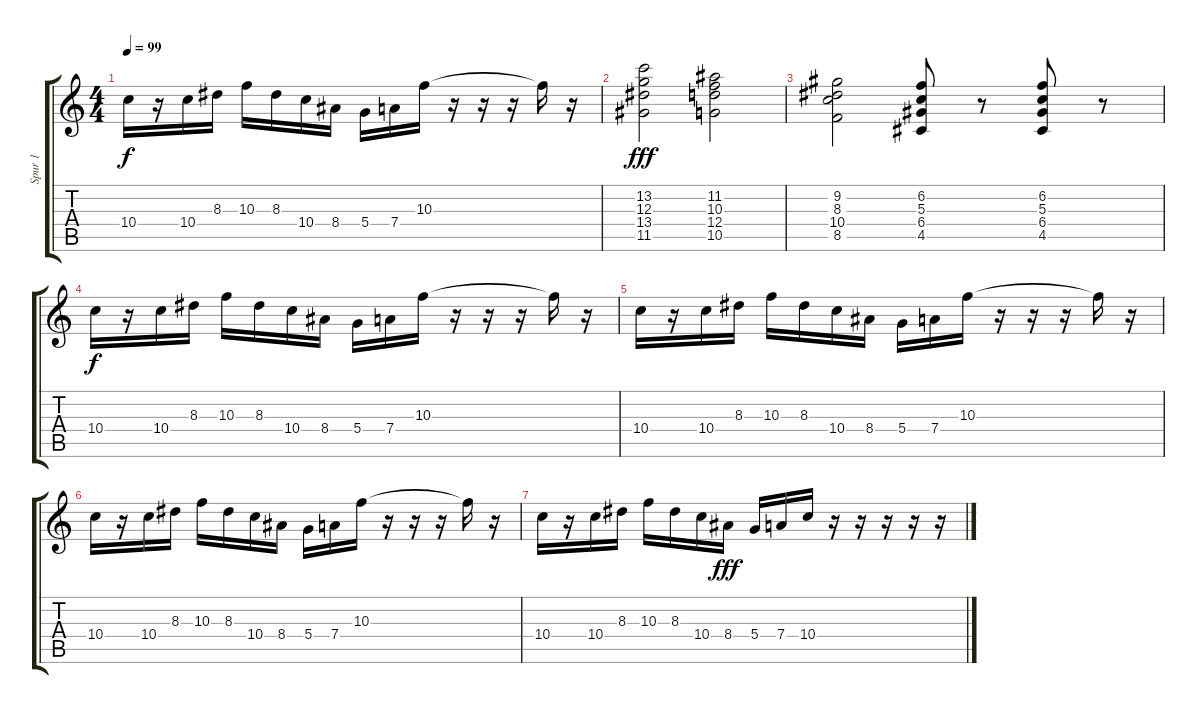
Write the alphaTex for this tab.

\track ("Spur 1" "Spur 1") {instrument electricguitarclean}
\staff {score tabs}
\tuning (E4 B3 G3 D3 A2 E2) {hide}
\ts (4 4)
\tempo 99
\clef g2
\ks c
10.4.16{dy f} r.16 10.4.16 8.3.16 10.3.16 8.3.16 10.4.16 8.4.16 5.4.16 7.4.16 10.3.16 r.16 r.16 r.16 10.3{t}.16 r.16 |
(13.2 12.3 13.4 11.5).2{dy fff} (11.2 10.3 12.4 10.5).2 |
(9.2 8.3 10.4 8.5).2 (6.2 5.3 6.4 4.5).8 r.8 (6.2 5.3 6.4 4.5).8 r.8 |
10.4.16{dy f} r.16 10.4.16 8.3.16 10.3.16 8.3.16 10.4.16 8.4.16 5.4.16 7.4.16 10.3.16 r.16 r.16 r.16 10.3{t}.16 r.16 |
10.4.16 r.16 10.4.16 8.3.16 10.3.16 8.3.16 10.4.16 8.4.16 5.4.16 7.4.16 10.3.16 r.16 r.16 r.16 10.3{t}.16 r.16 |
10.4.16 r.16 10.4.16 8.3.16 10.3.16 8.3.16 10.4.16 8.4.16 5.4.16 7.4.16 10.3.16 r.16 r.16 r.16 10.3{t}.16 r.16 |
10.4.16 r.16 10.4.16 8.3.16 10.3.16 8.3.16 10.4.16 8.4.16{dy fff} 5.4.16 7.4.16 10.4.16 r.16 r.16 r.16 r.16 r.16
